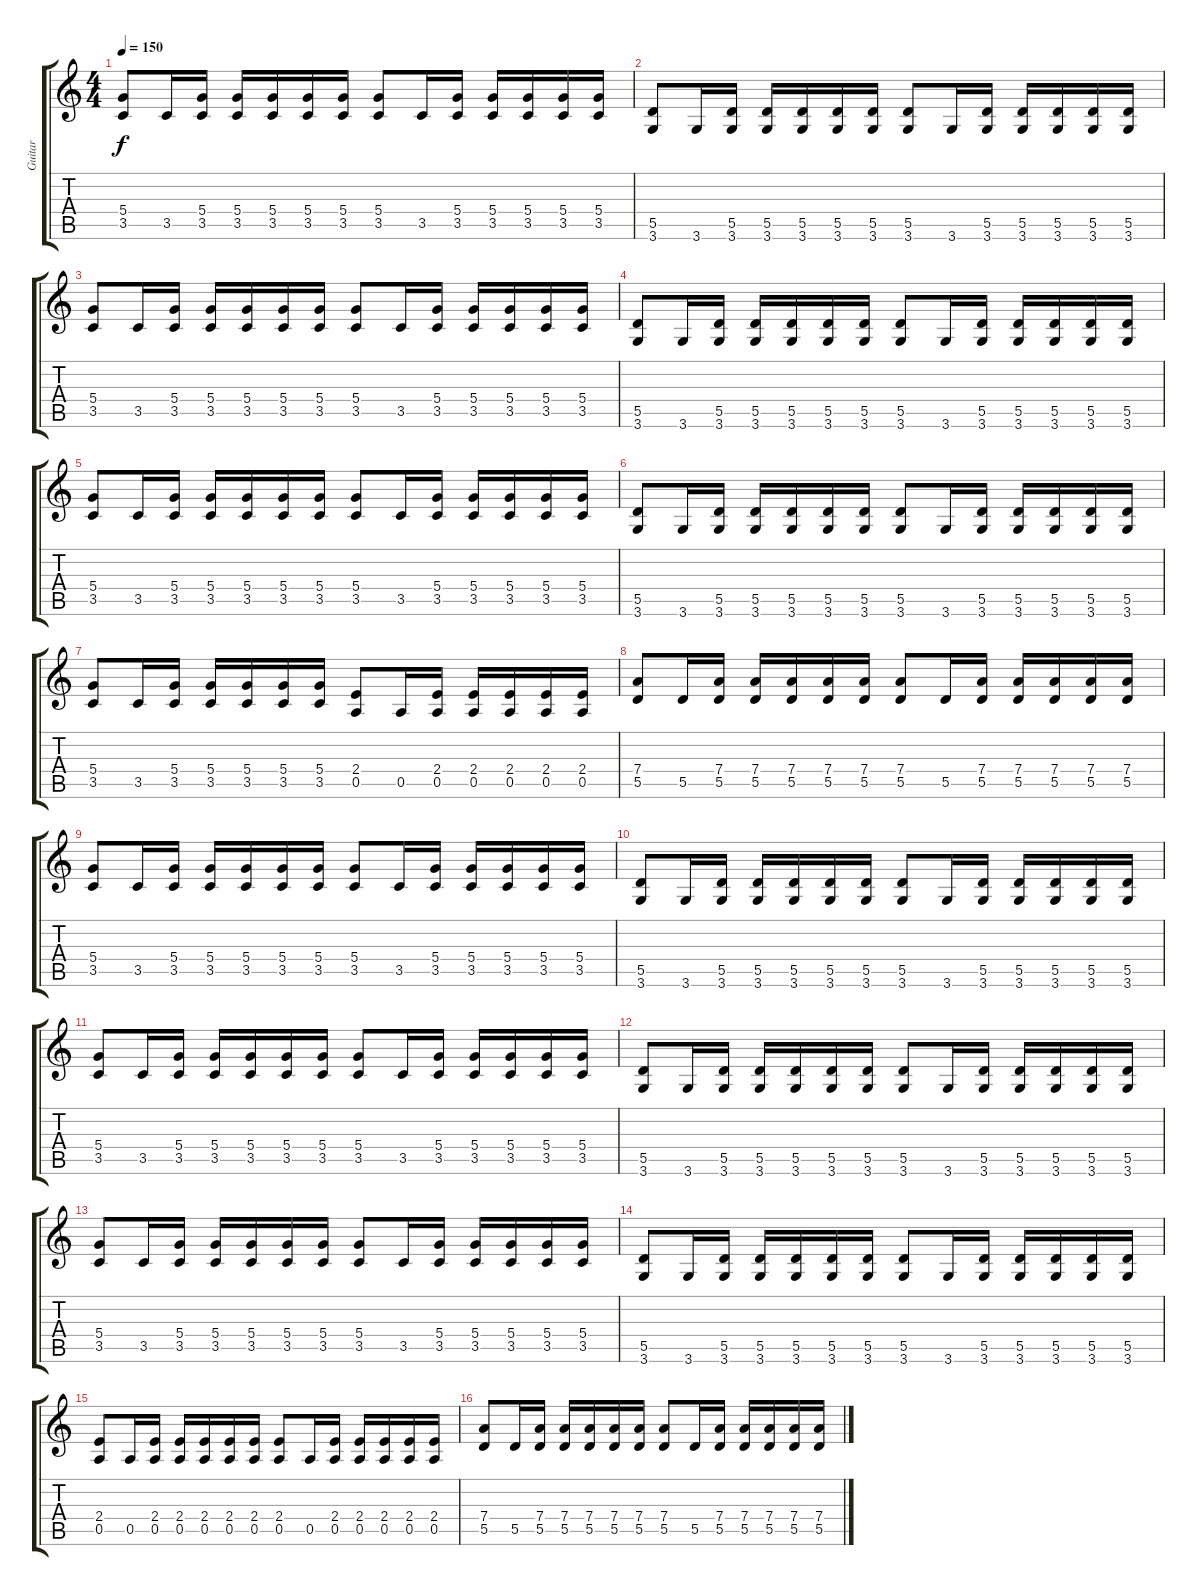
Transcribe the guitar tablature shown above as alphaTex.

\track ("Guitar" "Guitar") {instrument overdrivenguitar}
\staff {score tabs}
\tuning (E4 B3 G3 D3 A2 E2) {hide}
\ts (4 4)
\tempo 150
\clef g2
\ks c
(5.4 3.5).8{dy f} 3.5.16 (5.4 3.5).16 (5.4 3.5).16 (5.4 3.5).16 (5.4 3.5).16 (5.4 3.5).16 (5.4 3.5).8 3.5.16 (5.4 3.5).16 (5.4 3.5).16 (5.4 3.5).16 (5.4 3.5).16 (5.4 3.5).16 |
(5.5 3.6).8 3.6.16 (5.5 3.6).16 (5.5 3.6).16 (5.5 3.6).16 (5.5 3.6).16 (5.5 3.6).16 (5.5 3.6).8 3.6.16 (5.5 3.6).16 (5.5 3.6).16 (5.5 3.6).16 (5.5 3.6).16 (5.5 3.6).16 |
(5.4 3.5).8 3.5.16 (5.4 3.5).16 (5.4 3.5).16 (5.4 3.5).16 (5.4 3.5).16 (5.4 3.5).16 (5.4 3.5).8 3.5.16 (5.4 3.5).16 (5.4 3.5).16 (5.4 3.5).16 (5.4 3.5).16 (5.4 3.5).16 |
(5.5 3.6).8 3.6.16 (5.5 3.6).16 (5.5 3.6).16 (5.5 3.6).16 (5.5 3.6).16 (5.5 3.6).16 (5.5 3.6).8 3.6.16 (5.5 3.6).16 (5.5 3.6).16 (5.5 3.6).16 (5.5 3.6).16 (5.5 3.6).16 |
(5.4 3.5).8 3.5.16 (5.4 3.5).16 (5.4 3.5).16 (5.4 3.5).16 (5.4 3.5).16 (5.4 3.5).16 (5.4 3.5).8 3.5.16 (5.4 3.5).16 (5.4 3.5).16 (5.4 3.5).16 (5.4 3.5).16 (5.4 3.5).16 |
(5.5 3.6).8 3.6.16 (5.5 3.6).16 (5.5 3.6).16 (5.5 3.6).16 (5.5 3.6).16 (5.5 3.6).16 (5.5 3.6).8 3.6.16 (5.5 3.6).16 (5.5 3.6).16 (5.5 3.6).16 (5.5 3.6).16 (5.5 3.6).16 |
(5.4 3.5).8 3.5.16 (5.4 3.5).16 (5.4 3.5).16 (5.4 3.5).16 (5.4 3.5).16 (5.4 3.5).16 (2.4 0.5).8 0.5.16 (2.4 0.5).16 (2.4 0.5).16 (2.4 0.5).16 (2.4 0.5).16 (2.4 0.5).16 |
(7.4 5.5).8 5.5.16 (7.4 5.5).16 (7.4 5.5).16 (7.4 5.5).16 (7.4 5.5).16 (7.4 5.5).16 (7.4 5.5).8 5.5.16 (7.4 5.5).16 (7.4 5.5).16 (7.4 5.5).16 (7.4 5.5).16 (7.4 5.5).16 |
(5.4 3.5).8 3.5.16 (5.4 3.5).16 (5.4 3.5).16 (5.4 3.5).16 (5.4 3.5).16 (5.4 3.5).16 (5.4 3.5).8 3.5.16 (5.4 3.5).16 (5.4 3.5).16 (5.4 3.5).16 (5.4 3.5).16 (5.4 3.5).16 |
(5.5 3.6).8 3.6.16 (5.5 3.6).16 (5.5 3.6).16 (5.5 3.6).16 (5.5 3.6).16 (5.5 3.6).16 (5.5 3.6).8 3.6.16 (5.5 3.6).16 (5.5 3.6).16 (5.5 3.6).16 (5.5 3.6).16 (5.5 3.6).16 |
(5.4 3.5).8 3.5.16 (5.4 3.5).16 (5.4 3.5).16 (5.4 3.5).16 (5.4 3.5).16 (5.4 3.5).16 (5.4 3.5).8 3.5.16 (5.4 3.5).16 (5.4 3.5).16 (5.4 3.5).16 (5.4 3.5).16 (5.4 3.5).16 |
(5.5 3.6).8 3.6.16 (5.5 3.6).16 (5.5 3.6).16 (5.5 3.6).16 (5.5 3.6).16 (5.5 3.6).16 (5.5 3.6).8 3.6.16 (5.5 3.6).16 (5.5 3.6).16 (5.5 3.6).16 (5.5 3.6).16 (5.5 3.6).16 |
(5.4 3.5).8 3.5.16 (5.4 3.5).16 (5.4 3.5).16 (5.4 3.5).16 (5.4 3.5).16 (5.4 3.5).16 (5.4 3.5).8 3.5.16 (5.4 3.5).16 (5.4 3.5).16 (5.4 3.5).16 (5.4 3.5).16 (5.4 3.5).16 |
(5.5 3.6).8 3.6.16 (5.5 3.6).16 (5.5 3.6).16 (5.5 3.6).16 (5.5 3.6).16 (5.5 3.6).16 (5.5 3.6).8 3.6.16 (5.5 3.6).16 (5.5 3.6).16 (5.5 3.6).16 (5.5 3.6).16 (5.5 3.6).16 |
(2.4 0.5).8 0.5.16 (2.4 0.5).16 (2.4 0.5).16 (2.4 0.5).16 (2.4 0.5).16 (2.4 0.5).16 (2.4 0.5).8 0.5.16 (2.4 0.5).16 (2.4 0.5).16 (2.4 0.5).16 (2.4 0.5).16 (2.4 0.5).16 |
(7.4 5.5).8 5.5.16 (7.4 5.5).16 (7.4 5.5).16 (7.4 5.5).16 (7.4 5.5).16 (7.4 5.5).16 (7.4 5.5).8 5.5.16 (7.4 5.5).16 (7.4 5.5).16 (7.4 5.5).16 (7.4 5.5).16 (7.4 5.5).16
